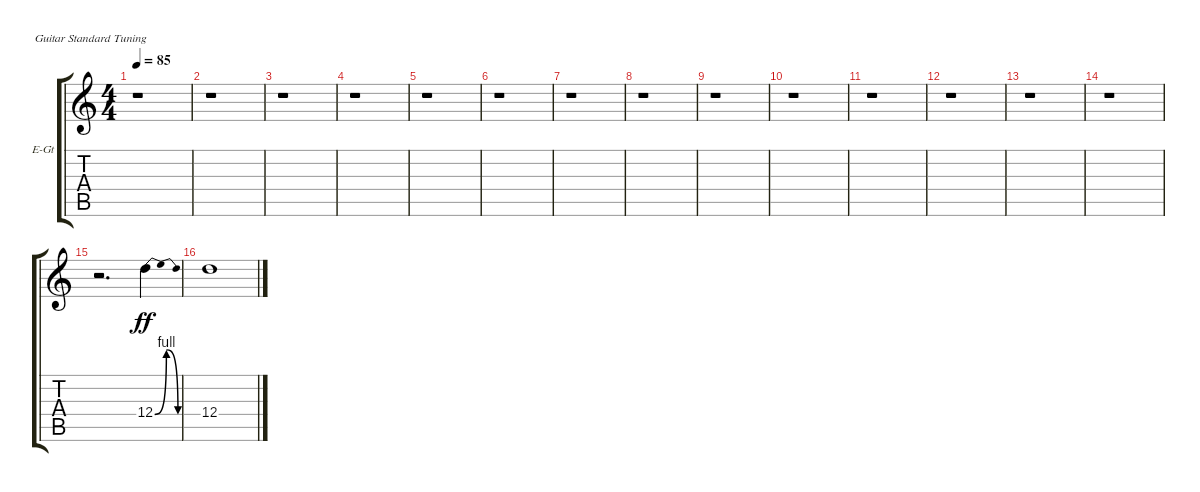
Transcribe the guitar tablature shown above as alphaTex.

\bracketExtendMode groupsimilarinstruments
\firstSystemTrackNameOrientation horizontal
\otherSystemsTrackNameOrientation horizontal
\track ("Guitar" "E-Gt") {instrument distortionguitar}
\staff {score tabs}
\tuning (E4 B3 G3 D3 A2 E2)
\ts (4 4)
\tempo 85
\clef g2
\ks c
r.1{dy ff} |
r.1 |
r.1 |
r.1 |
r.1 |
r.1 |
r.1 |
r.1 |
r.1 |
r.1 |
r.1 |
r.1 |
r.1 |
r.1 |
r.2{d} 12.4{be (bendrelease 0 0 29.4 4 29.4 4 59.4 0)}.4 |
12.4.1
